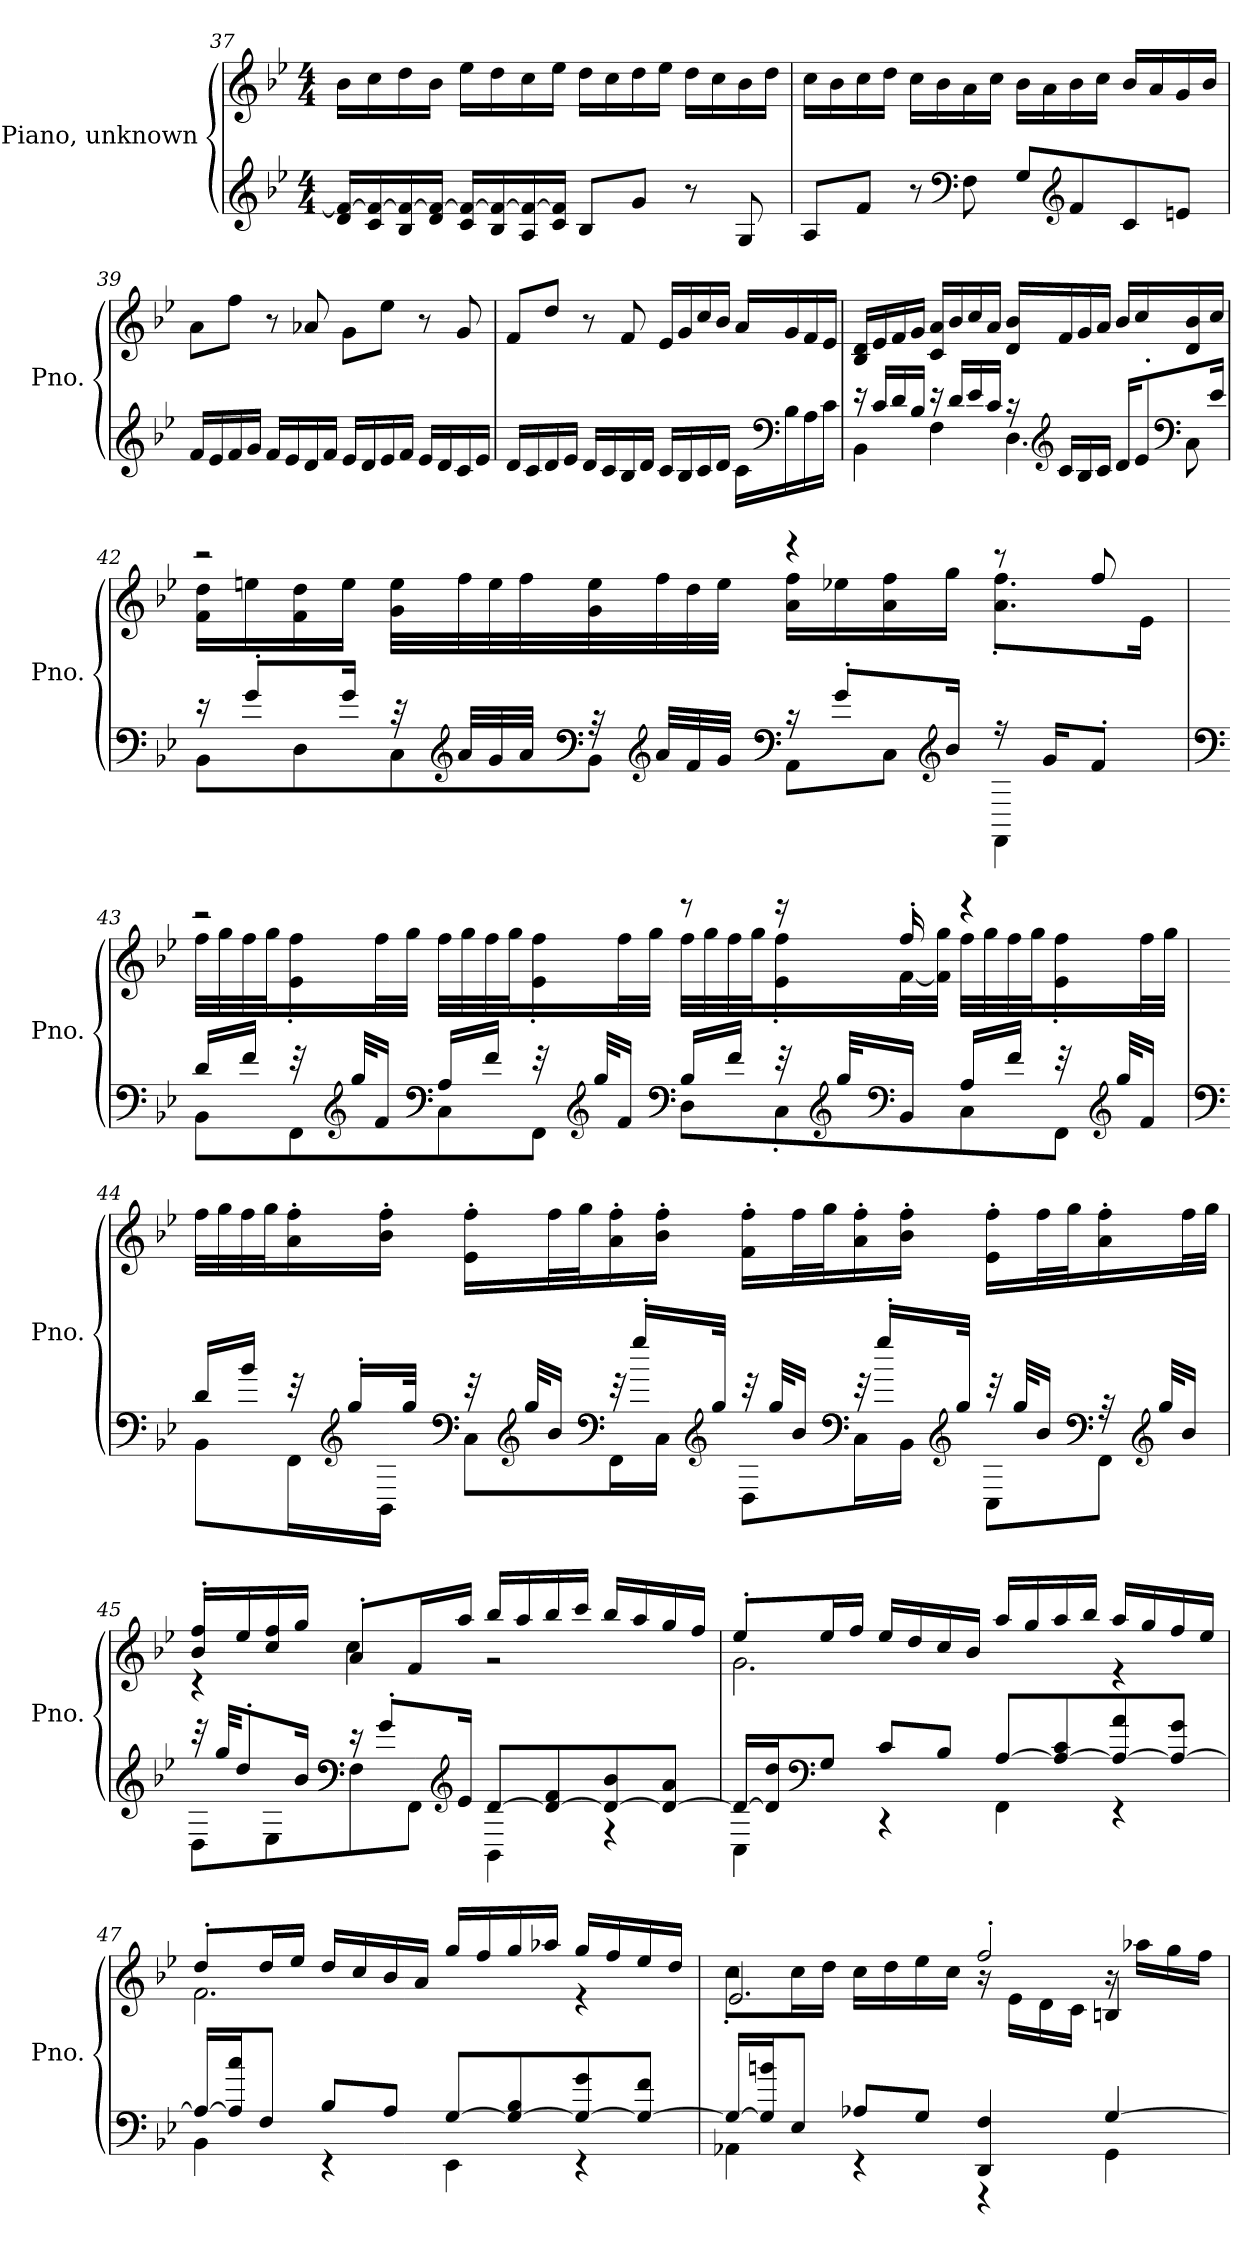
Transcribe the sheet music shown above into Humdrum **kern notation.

**kern	**kern
*part1	*part1
*staff2	*staff1
*I"Piano, unknown	*
*I'Pno.	*
*clefG2	*clefG2
*k[b-e-]	*k[b-e-]
*M4/4	*M4/4
=37	=37
16d/ 16f/_LL	16b-\LL
16c/ 16f/_	16cc\
16B-/ 16f/_	16dd\
16d/ 16f/_JJ	16b-\JJ
16c/ 16f/_LL	16ee-\LL
16B-/ 16f/_	16dd\
16A/ 16f/_	16cc\
16c/ 16f/]JJ	16ee-\JJ
8B-/L	16dd\LL
.	16cc\
8g/J	16dd\
.	16ee-\JJ
8r	16dd\LL
.	16cc\
8G/	16b-\
.	16dd\JJ
!!LO:LB:g=z
=38	=38
8A/L	16cc\LL
.	16b-\
8f/J	16cc\
.	16dd\JJ
8r	16cc\LL
.	16b-\
*clefF4	*
8F\	16a\
.	16cc\JJ
8G/L	16b-\LL
.	16a\
*clefG2	*
8f/	16b-\
.	16cc\JJ
8c/	16b-/LL
.	16a/
8en/J	16g/
.	16b-/JJ
=39	=39
16f/LL	8a\L
16e-/	.
16f/	8ff\J
16g/JJ	.
16f/LL	8r
16e-/	.
16d/	8a-X/
16f/JJ	.
16e-/LL	8g\L
16d/	.
16e-/	8ee-\J
16f/JJ	.
16e-/LL	8r
16d/	.
16c/	8g/
16e-/JJ	.
!!LO:LB:g=z
=40	=40
16d/LL	8f/L
16c/	.
16d/	8dd/J
16e-/JJ	.
16d/LL	8r
16c/	.
16B-/	8f/
16d/JJ	.
16c/LL	16e-/LL
16B-/	16g/
16c/	16cc/
16d/JJ	16b-/JJ
16c\LL	16a/LL
*clefF4	*
16B-\	16g/
16A\	16f/
16c\JJ	16e-/JJ
=41	=41
*^	*
16r	4BB-\	16B-/ 16d/LL
16c/LL	.	16e-/
16d/	.	16f/
16B-/JJ	.	16g/JJ
16r	4F\	16c/ 16a/LL
16d/LL	.	16b-/
16e-/	.	16cc/
16c/JJ	.	16a/JJ
16r	4.D\	16d/ 16b-/LL
*clefG2	*	*
16c/LL	.	16f/
16B-/	.	16g/
16c/JJ	.	16a/JJ
16d/KL	.	16b-/LL
8e-'/	.	16cc/
*clefF4	*	*
.	8C\	16d/ 16b-/
16e-/Jk	.	16cc/JJ
!!LO:LB:g=z
=42	=42	=42
*	*	*^
16r	8BB-\L	2r	16f\ 16dd\LL
8g'/L	.	.	16een\
.	8D\	.	16f\ 16dd\
16g/Jk	.	.	16ee\JJ
32r	8C\	.	32g\ 32ee\LLL
*clefG2	*	*	*
32a/LLL	.	.	32ff\
32g/	.	.	32ee\
32a/JJJ	.	.	32ff\
*clefF4	*	*	*
32r	8BB-\J	.	32g\ 32ee\
*clefG2	*	*	*
32a/LLL	.	.	32ff\
32f/	.	.	32dd\
32g/JJJ	.	.	32ee\JJJ
*clefF4	*	*	*
16r	8AA\L	4r	16a\ 16ff\LL
8g'/L	.	.	16ee-X\
.	8C\J	.	16a\ 16ff\
*clefG2	*	*	*
16b-/Jk	.	.	16gg\JJ
16r	4FF\	8r	8.a\' 8.ff\'L
16g/KL	.	.	.
8f'/J	.	8ff/	.
.	.	.	16e-\Jk
!!LO:LB:g=z	!!
=43	=43	=43	=43
*clefF4	*	*	*
16d/LL	8BB-\L	2r	32ff\LLL
.	.	.	32gg\
16f/JJ	.	.	32ff\
.	.	.	32gg\J
32r	8FF\	.	16e-\' 16ff\'
*clefG2	*	*	*
32gg/KLL	.	.	.
16f/JJ	.	.	32ff\L
.	.	.	32gg\JJJ
*clefF4	*	*	*
16A/LL	8C\	.	32ff\LLL
.	.	.	32gg\
16f/JJ	.	.	32ff\
.	.	.	32gg\J
32r	8FF\J	.	16e-\' 16ff\'
*clefG2	*	*	*
32gg/KLL	.	.	.
16f/JJ	.	.	32ff\L
.	.	.	32gg\JJJ
*clefF4	*	*	*
16B-/LL	8D\L	8r	32ff\LLL
.	.	.	32gg\
16f/JJ	.	.	32ff\
.	.	.	32gg\J
32r	8C'\	16r	16e-\' 16ff\'
*clefG2	*	*	*
32gg/KLL	.	.	.
*clefF4	*	*	*
16BB-/JJ	.	16ff'/	[32f\L
.	.	.	32f\] 32gg\JJJ
16A/LL	8C\	4r	32ff\LLL
.	.	.	32gg\
16f/JJ	.	.	32ff\
.	.	.	32gg\J
32r	8FF\J	.	16e-\' 16ff\'
*clefG2	*	*	*
32gg/KLL	.	.	.
16f/JJ	.	.	32ff\L
.	.	.	32gg\JJJ
*	*	*v	*v
!!LO:LB:g=z
=44	=44	=44
*clefF4	*	*
16d/LL	8BB-\L	32ff\LLL
.	.	32gg\
16b-/JJ	.	32ff\
.	.	32gg\J
32r	16FF\L	16a\' 16ff\'
*clefG2	*	*
16gg'/LL	.	.
.	16BB-\JJ	16b-\' 16ff\'JJ
32gg/JJk	.	.
*clefF4	*	*
32r	8C\L	16e-\' 16ff\'LL
*clefG2	*	*
32gg/KLL	.	.
16b-/JJ	.	32ff\L
.	.	32gg\J
*clefF4	*	*
32r	16FF\L	16a\' 16ff\'
16gg'/LL	.	.
.	16C\JJ	16b-\' 16ff\'JJ
*clefG2	*	*
32gg/JJk	.	.
32r	8D\L	16f\' 16ff\'LL
32gg/KLL	.	.
16b-/JJ	.	32ff\L
.	.	32gg\J
*clefF4	*	*
32r	16C\L	16a\' 16ff\'
16gg'/LL	.	.
.	16BB-\JJ	16b-\' 16ff\'JJ
*clefG2	*	*
32gg/JJk	.	.
32r	8C\L	16e-\' 16ff\'LL
32gg/KLL	.	.
16b-/JJ	.	32ff\L
.	.	32gg\J
*clefF4	*	*
32r	8FF\J	16a\' 16ff\'
*clefG2	*	*
32gg/KLL	.	.
16b-/JJ	.	32ff\L
.	.	32gg\JJJ
!!LO:PB:g=z
=45	=45	=45
*	*	*^
32r	8D\L	16b-/' 16ff/'LL	4r
32gg/KKL	.	.	.
8dd'/	.	16ee-/	.
.	8E-\	16cc/ 16ff/	.
16b-/Jk	.	16gg/JJ	.
*clefF4	*	*	*
16r	8F\	8a'/L	4cc\
8g'/L	.	.	.
.	8FF\J	16f/L	.
*clefG2	*	*	*
16e-/Jk	.	16aa/JJ	.
[8d/L	4BB-\	16bb-/LL	2r
.	.	16aa/	.
8d/_ 8f/	.	16bb-/	.
.	.	16ccc/JJ	.
8d/_ 8b-/	4r	16bb-/LL	.
.	.	16aa/	.
8d/_ 8a/J	.	16gg/	.
.	.	16ff/JJ	.
=46	=46	=46	=46
16d/LL_	4C\	8ee-'/L	2.g\
16d/] 16dd/J	.	.	.
*clefF4	*	*	*
8G/J	.	16ee-/L	.
.	.	16ff/JJ	.
8c/L	4r	16ee-/LL	.
.	.	16dd/	.
8B-/J	.	16cc/	.
.	.	16b-/JJ	.
[8A/L	4FF\	16aa/LL	.
.	.	16gg/	.
8A/_ 8c/	.	16aa/	.
.	.	16bb-/JJ	.
8A/_ 8a/	4r	16aa/LL	4r
.	.	16gg/	.
8A/_ 8g/J	.	16ff/	.
.	.	16ee-/JJ	.
!!LO:LB:g=z	!!
=47	=47	=47	=47
16A/LL_	4BB-\	8dd'/L	2.f\
16A/] 16cc/J	.	.	.
8F/J	.	16dd/L	.
.	.	16ee-/JJ	.
8B-/L	4r	16dd/LL	.
.	.	16cc/	.
8A/J	.	16b-/	.
.	.	16a/JJ	.
[8G/L	4EE-\	16gg/LL	.
.	.	16ff/	.
8G/_ 8B-/	.	16gg/	.
.	.	16aa-X/JJ	.
8G/_ 8g/	4r	16gg/LL	4r
.	.	16ff/	.
8G/_ 8f/J	.	16ee-/	.
.	.	16dd/JJ	.
=48	=48	=48	=48
*	*	*	*^
16G/LL_	4AA-X\	2r	8cc'\L	2.e-/
16G/] 16bn/J	.	.	.	.
8E-/J	.	.	16cc\L	.
.	.	.	16dd\JJ	.
8A-X/L	4r	.	16cc\LL	.
.	.	.	16dd\	.
8G/J	.	.	16ee-\	.
.	.	.	16cc\JJ	.
4DD/ 4F/	4r	2ff'/	16r	.
.	.	.	16e-\LL	.
.	.	.	16d\	.
.	.	.	16c\JJ	.
[4G/	4GG\	.	16r	4Bn/
.	.	.	16aa-X\LL	.
.	.	.	16gg\	.
.	.	.	16ff\JJ	.
*v	*v	*	*	*
*	*v	*v	*v
=	=
*-	*-
